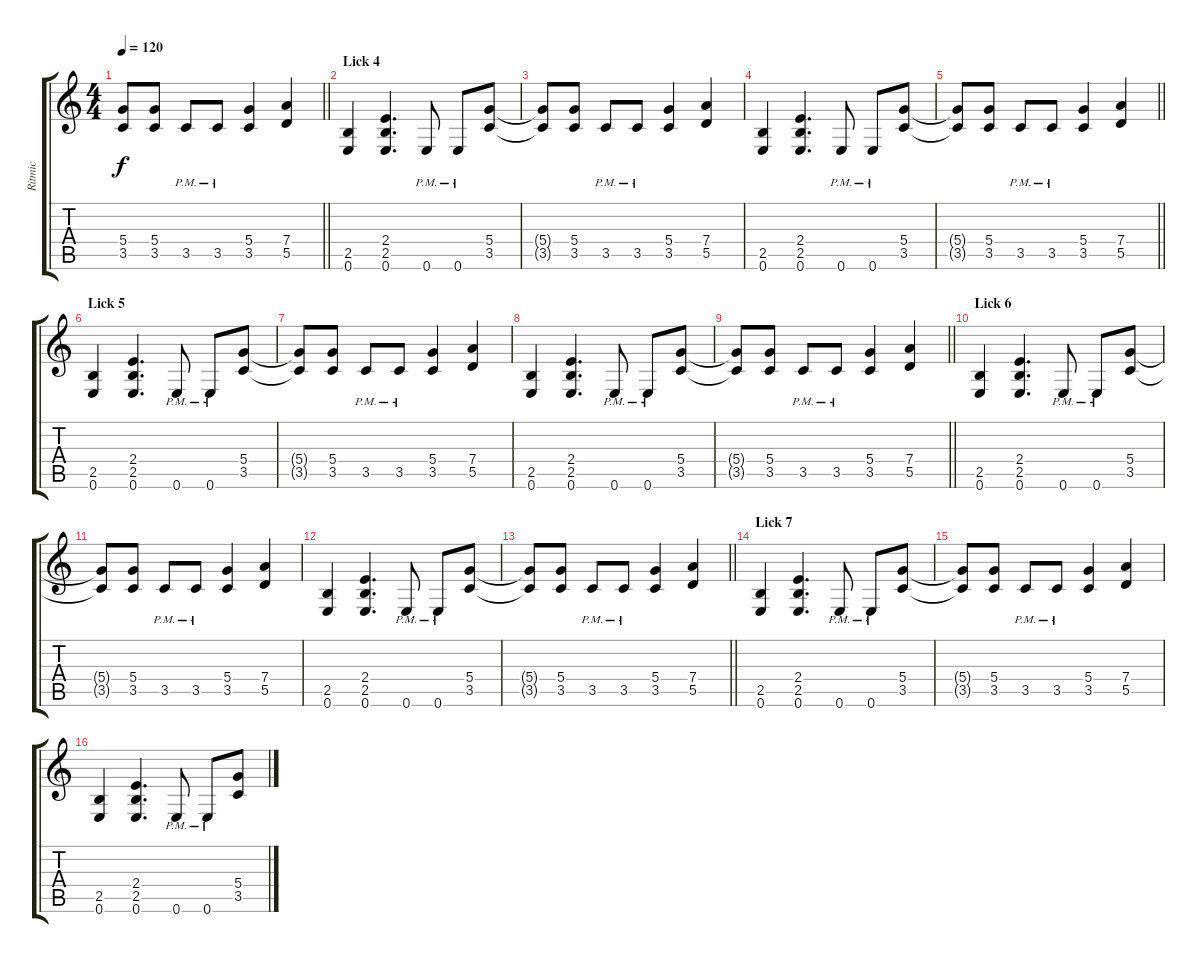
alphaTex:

\track ("Ritmic" "Ritmic") {instrument distortionguitar}
\staff {score tabs}
\tuning (E4 B3 G3 D3 A2 E2) {hide}
\ts (4 4)
\tempo 120
\clef g2
\barLineRight lightlight
\ks c
(5.4{t} 3.5{t}).8{dy f} (5.4 3.5).8 3.5{pm}.8 3.5{pm}.8 (5.4 3.5).4 (7.4 5.5).4 |
\section ("" "Lick 4")
(2.5 0.6).4 (2.4 2.5 0.6).4{d} 0.6{pm}.8 0.6{pm}.8 (5.4 3.5).8 |
(5.4{t} 3.5{t}).8 (5.4 3.5).8 3.5{pm}.8 3.5{pm}.8 (5.4 3.5).4 (7.4 5.5).4 |
(2.5 0.6).4 (2.4 2.5 0.6).4{d} 0.6{pm}.8 0.6{pm}.8 (5.4 3.5).8 |
\barLineRight lightlight
(5.4{t} 3.5{t}).8 (5.4 3.5).8 3.5{pm}.8 3.5{pm}.8 (5.4 3.5).4 (7.4 5.5).4 |
\section ("" "Lick 5")
(2.5 0.6).4 (2.4 2.5 0.6).4{d} 0.6{pm}.8 0.6{pm}.8 (5.4 3.5).8 |
(5.4{t} 3.5{t}).8 (5.4 3.5).8 3.5{pm}.8 3.5{pm}.8 (5.4 3.5).4 (7.4 5.5).4 |
(2.5 0.6).4 (2.4 2.5 0.6).4{d} 0.6{pm}.8 0.6{pm}.8 (5.4 3.5).8 |
\barLineRight lightlight
(5.4{t} 3.5{t}).8 (5.4 3.5).8 3.5{pm}.8 3.5{pm}.8 (5.4 3.5).4 (7.4 5.5).4 |
\section ("" "Lick 6")
(2.5 0.6).4 (2.4 2.5 0.6).4{d} 0.6{pm}.8 0.6{pm}.8 (5.4 3.5).8 |
(5.4{t} 3.5{t}).8 (5.4 3.5).8 3.5{pm}.8 3.5{pm}.8 (5.4 3.5).4 (7.4 5.5).4 |
(2.5 0.6).4 (2.4 2.5 0.6).4{d} 0.6{pm}.8 0.6{pm}.8 (5.4 3.5).8 |
\barLineRight lightlight
(5.4{t} 3.5{t}).8 (5.4 3.5).8 3.5{pm}.8 3.5{pm}.8 (5.4 3.5).4 (7.4 5.5).4 |
\section ("" "Lick 7")
(2.5 0.6).4 (2.4 2.5 0.6).4{d} 0.6{pm}.8 0.6{pm}.8 (5.4 3.5).8 |
(5.4{t} 3.5{t}).8 (5.4 3.5).8 3.5{pm}.8 3.5{pm}.8 (5.4 3.5).4 (7.4 5.5).4 |
(2.5 0.6).4 (2.4 2.5 0.6).4{d} 0.6{pm}.8 0.6{pm}.8 (5.4 3.5).8
